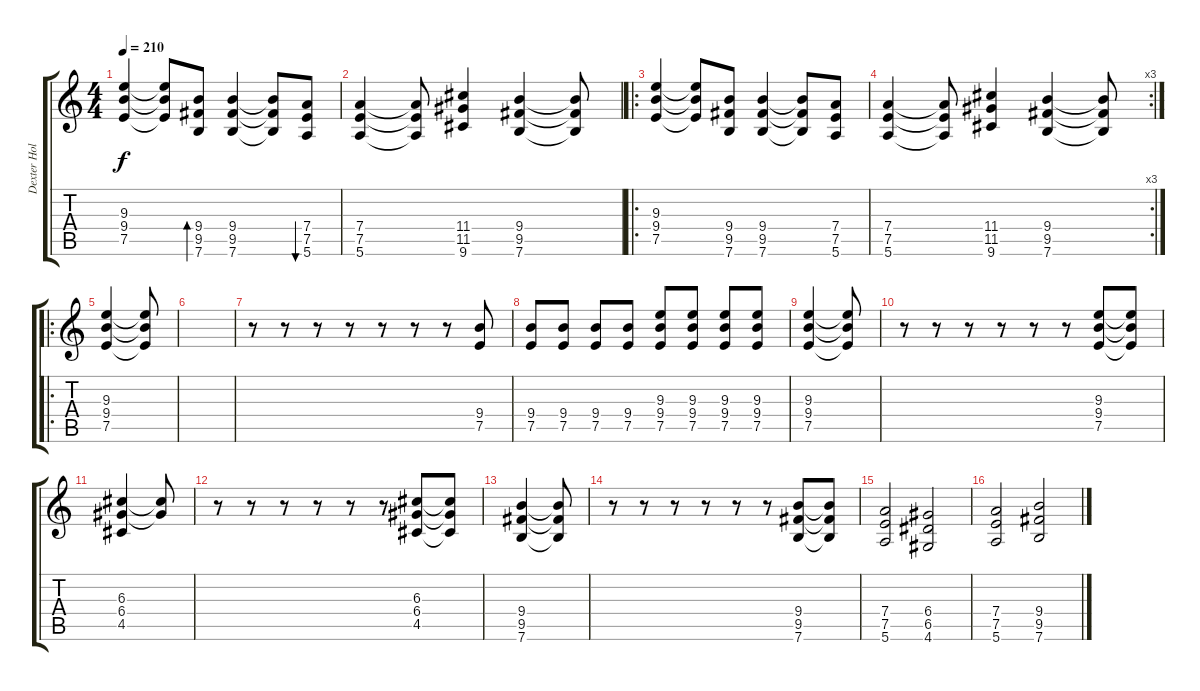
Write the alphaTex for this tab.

\track ("Dexter Holland" "Dexter Hol") {instrument distortionguitar}
\staff {score tabs}
\tuning (E4 B3 G3 D3 A2 E2) {hide}
\ts (4 4)
\tempo 210
\clef g2
\ks c
(9.3 9.4 7.5).4{dy f instrument distortionguitar} (9.3{t} 9.4{t} 7.5{t}).8 (9.4 9.5 7.6).8{bd 60 volume 14} (9.4 9.5 7.6).4{volume 16} (9.4{t} 9.5{t} 7.6{t}).8 (7.4 7.5 5.6).8{bu 60 volume 14} |
(7.4 7.5 5.6).4{volume 16} (7.4{t} 7.5{t} 5.6{t}).8 (11.4 11.5 9.6).4 (9.4 9.5 7.6).4 (9.4{t} 9.5{t} 7.6{t}).8 |
\ro
(9.3 9.4 7.5).4 (9.3{t} 9.4{t} 7.5{t}).8 (9.4 9.5 7.6).8 (9.4 9.5 7.6).4 (9.4{t} 9.5{t} 7.6{t}).8 (7.4 7.5 5.6).8 |
\rc 3
(7.4 7.5 5.6).4 (7.4{t} 7.5{t} 5.6{t}).8 (11.4 11.5 9.6).4 (9.4 9.5 7.6).4 (9.4{t} 9.5{t} 7.6{t}).8 |
\ro
(9.3 9.4 7.5).4 (9.3{t} 9.4{t} 7.5{t}).8 |
|
r.8 r.8 r.8 r.8 r.8 r.8 r.8 (9.4 7.5).8 |
(9.4 7.5).8 (9.4 7.5).8 (9.4 7.5).8 (9.4 7.5).8 (9.3 9.4 7.5).8 (9.3 9.4 7.5).8 (9.3 9.4 7.5).8 (9.3 9.4 7.5).8 |
(9.3 9.4 7.5).4 (9.3{t} 9.4{t} 7.5{t}).8 |
r.8 r.8 r.8 r.8 r.8 r.8 (9.3 9.4 7.5).8{volume 12} (9.3{t} 9.4{t} 7.5{t}).8{volume 15} |
(6.3 6.4 4.5).4{volume 16} (6.3{t} 6.4{t}).8 |
r.8 r.8 r.8 r.8 r.8 r.8 (6.3 6.4 4.5).8{volume 12} (6.3{t} 6.4{t} 4.5{t}).8{volume 15} |
(9.4 9.5 7.6).4{volume 16} (9.4{t} 9.5{t} 7.6{t}).8 |
r.8 r.8 r.8 r.8 r.8 r.8 (9.4 9.5 7.6).8 (9.4{t} 9.5{t} 7.6{t}).8 |
(7.4 7.5 5.6).2 (6.4 6.5 4.6).2 |
(7.4 7.5 5.6).2{volume 16} (9.4 9.5 7.6).2
